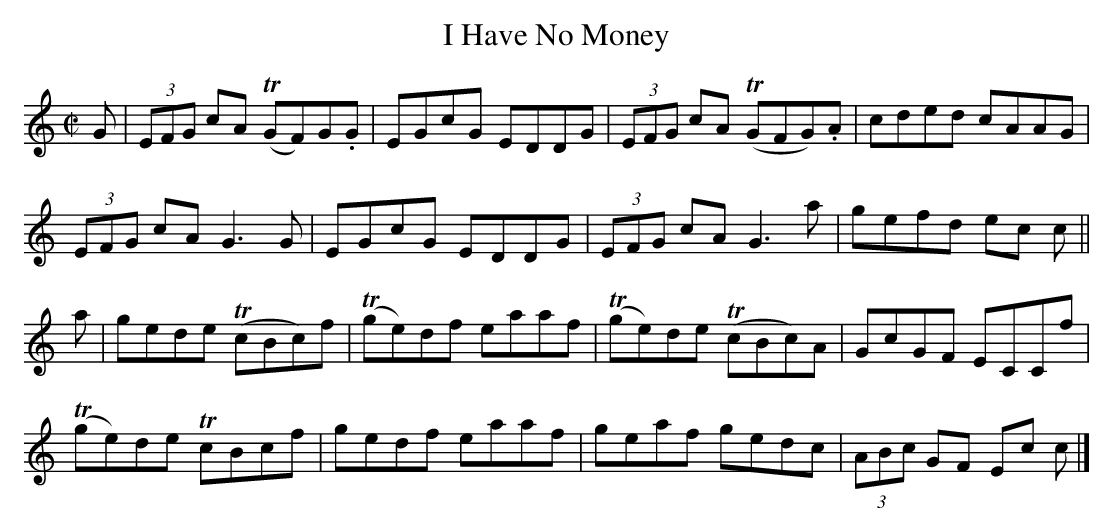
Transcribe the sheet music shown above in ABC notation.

X:1
T: I Have No Money
M: C|
L: 1/8
K: C
G|(3EFG cA T(GF)G.G|EGcG EDDG|(3EFG cA T(GFG).A|cded cAAG|
(3EFG cAG3G|EGcG EDDG|(3EFG cAG3a|gefd ec c||
a|gede T(cBc)f|T(ge)df eaaf|T(ge)de T(cBc)A|GcGF ECCf|
T(ge)de TcBcf|gedf eaaf|geaf gedc|(3ABc GF Ec c|]
